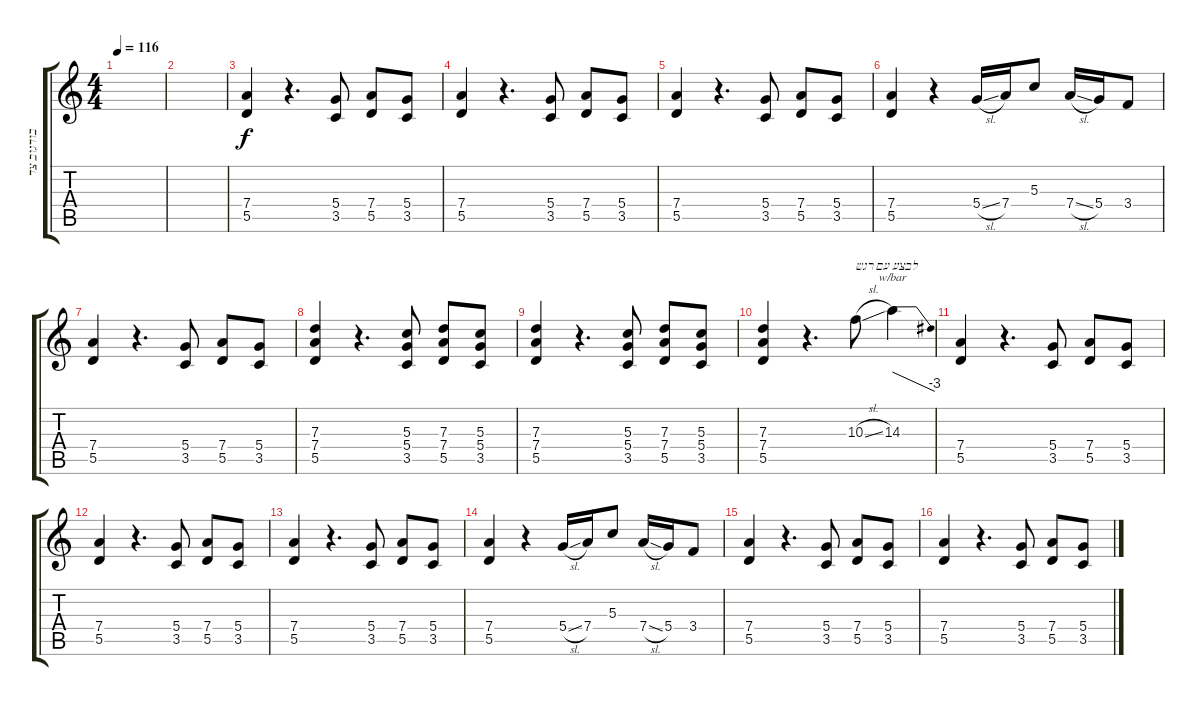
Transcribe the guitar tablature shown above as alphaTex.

\track ("בודגוב צד ימין" "בודגוב צד ") {instrument overdrivenguitar}
\staff {score tabs}
\tuning (E4 B3 G3 D3 A2 E2) {hide}
\ts (4 4)
\tempo 116
\clef g2
\ks c
|
|
(7.4 5.5).4 r.4{d} (5.4 3.5).8 (7.4 5.5).8 (5.4 3.5).8 |
(7.4 5.5).4 r.4{d} (5.4 3.5).8 (7.4 5.5).8 (5.4 3.5).8 |
(7.4 5.5).4 r.4{d} (5.4 3.5).8 (7.4 5.5).8 (5.4 3.5).8 |
(7.4 5.5).4 r.4 5.4{sl}.16 7.4.16 5.3.8 7.4{sl}.16 5.4.16 3.4.8 |
(7.4 5.5).4 r.4{d} (5.4 3.5).8 (7.4 5.5).8 (5.4 3.5).8 |
(7.3 7.4 5.5).4 r.4{d} (5.3 5.4 3.5).8 (7.3 7.4 5.5).8 (5.3 5.4 3.5).8 |
(7.3 7.4 5.5).4 r.4{d} (5.3 5.4 3.5).8 (7.3 7.4 5.5).8 (5.3 5.4 3.5).8 |
(7.3 7.4 5.5).4 r.4{d} 10.3{sl}.8{txt "לבצע עם רגש"} 14.3.4{tbe (dive default 0 0 60 -12)} |
(7.4 5.5).4 r.4{d} (5.4 3.5).8 (7.4 5.5).8 (5.4 3.5).8 |
(7.4 5.5).4 r.4{d} (5.4 3.5).8 (7.4 5.5).8 (5.4 3.5).8 |
(7.4 5.5).4 r.4{d} (5.4 3.5).8 (7.4 5.5).8 (5.4 3.5).8 |
(7.4 5.5).4 r.4 5.4{sl}.16 7.4.16 5.3.8 7.4{sl}.16 5.4.16 3.4.8 |
(7.4 5.5).4 r.4{d} (5.4 3.5).8 (7.4 5.5).8 (5.4 3.5).8 |
(7.4 5.5).4 r.4{d} (5.4 3.5).8 (7.4 5.5).8 (5.4 3.5).8
